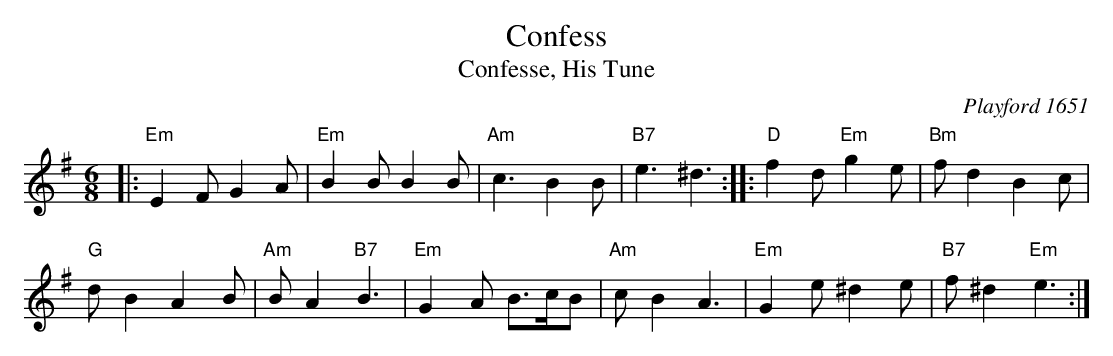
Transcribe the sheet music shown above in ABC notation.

X:1
T: Confess
T: Confesse, His Tune
O: Playford 1651
M: 6/8
L: 1/8
K: G
|:\
"Em"E2F G2A | "Em"B2B B2B |\
"Am"c3 B2B | "B7"e3 ^d3 ::\
"D"f2d "Em"g2e | "Bm"fd2 B2c |
"G"dB2 A2B | "Am"BA2 "B7"B3 |\
"Em"G2A B>cB | "Am"cB2 A3 |\
"Em"G2e ^d2e | "B7"f^d2 "Em"e3 :|
